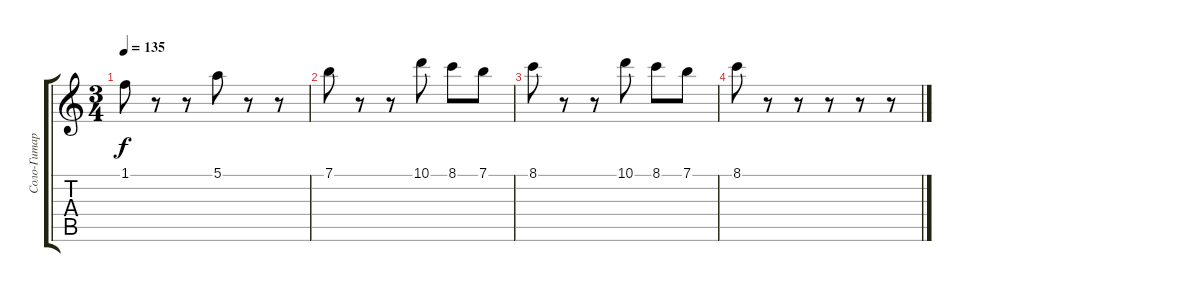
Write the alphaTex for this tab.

\track ("Соло-Гитара 1" "Соло-Гитар") {instrument electricguitarjazz}
\staff {score tabs}
\tuning (E4 B3 G3 D3 A2 E2) {hide}
\ts (3 4)
\tempo 135
\clef g2
\ks c
1.1.8{dy f} r.8 r.8 5.1.8 r.8 r.8 |
7.1.8 r.8 r.8 10.1.8 8.1.8 7.1.8 |
8.1.8 r.8 r.8 10.1.8 8.1.8 7.1.8 |
8.1.8 r.8 r.8 r.8 r.8 r.8
